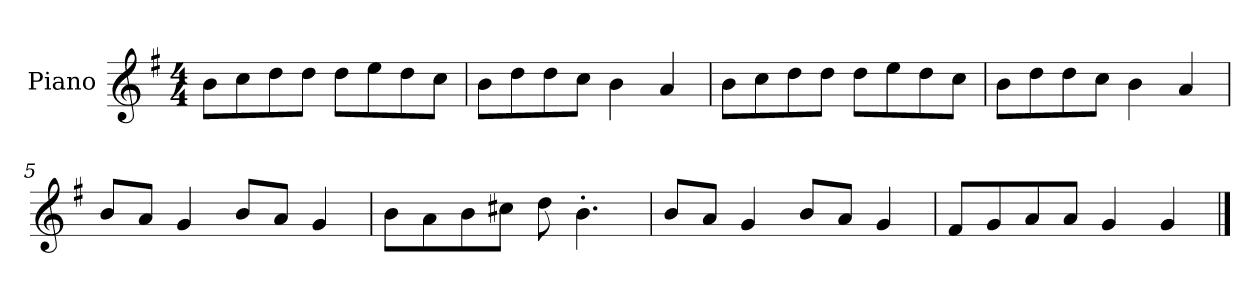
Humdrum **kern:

**kern
*part1
*staff1
*I"Piano
*I'P-no
*clefG2
*k[f#]
*M4/4
*MM90
=1
8b\L
8cc\
8dd\
8dd\J
8dd\L
8ee\
8dd\
8cc\J
=2
8b\L
8dd\
8dd\
8cc\J
4b\
4a/
=3
8b\L
8cc\
8dd\
8dd\J
8dd\L
8ee\
8dd\
8cc\J
=4
8b\L
8dd\
8dd\
8cc\J
4b\
4a/
=5
8b/L
8a/J
4g/
8b/L
8a/J
4g/
!!LO:LB:g=z
=6
8b\L
8a\
8b\
8cc#X\J
8dd\
4.b'\
=7
8b/L
8a/J
4g/
8b/L
8a/J
4g/
=8
8f#/L
8g/
8a/
8a/J
4g/
4g/
==
*-
